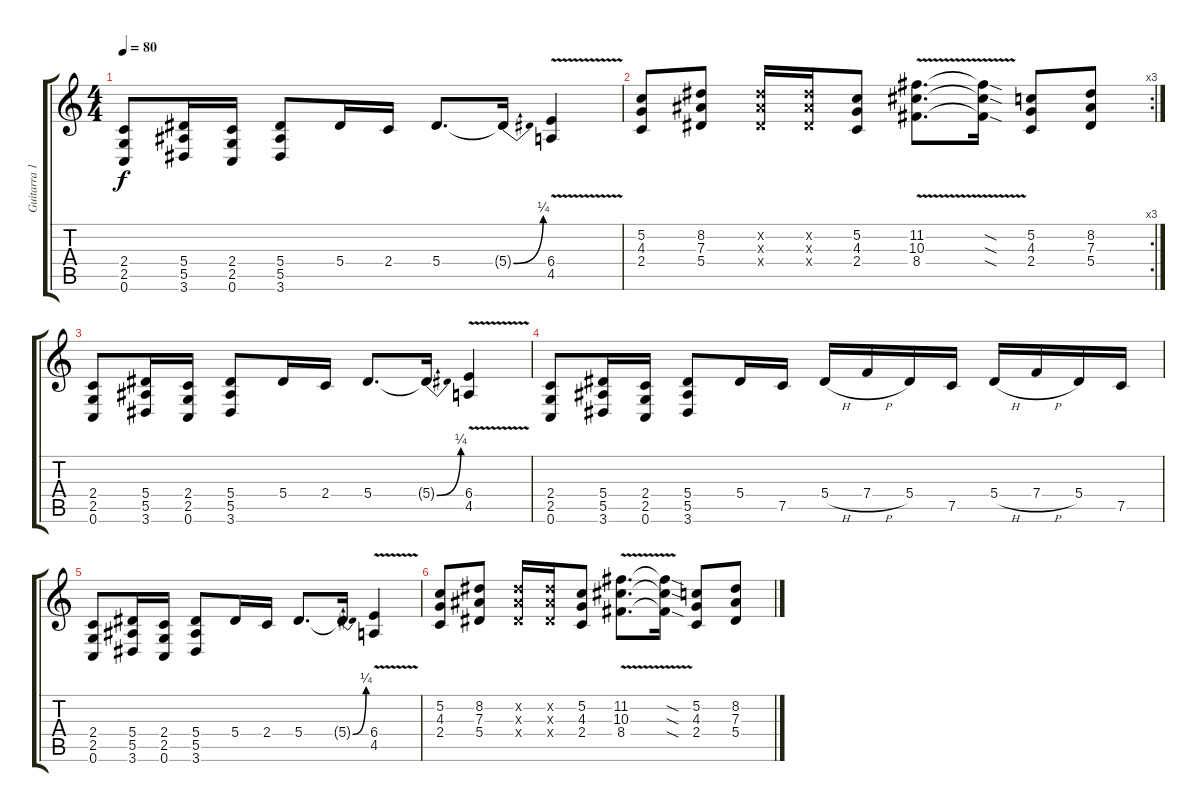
\track ("Guitarra 1" "Guitarra 1") {instrument distortionguitar}
\staff {score tabs}
\tuning (C4 G3 Eb3 Bb2 F2 C2) {hide}
\ts (4 4)
\tempo 80
\clef g2
\ks c
(2.4 2.5 0.6).8{dy f} (5.4 5.5 3.6).16 (2.4 2.5 0.6).16 (5.4 5.5 3.6).8 5.4.16 2.4.16 5.4.8{d} 5.4{be (bend 0 0 60 1) t}.16 (6.4{v} 4.5{v}).4 |
\rc 3
(5.2 4.3 2.4).8 (8.2 7.3 5.4).8 (8.2{x} 7.3{x} 5.4{x}).16 (8.2{x} 7.3{x} 5.4{x}).16 (5.2 4.3 2.4).8 (11.2{v} 10.3{v} 8.4{v}).8{d} (11.2{sod t} 10.3{sod t} 8.4{sod t}).16 (5.2 4.3 2.4).8 (8.2 7.3 5.4).8 |
(2.4 2.5 0.6).8 (5.4 5.5 3.6).16 (2.4 2.5 0.6).16 (5.4 5.5 3.6).8 5.4.16 2.4.16 5.4.8{d} 5.4{be (bend 0 0 60 1) t}.16 (6.4{v} 4.5{v}).4 |
(2.4 2.5 0.6).8 (5.4 5.5 3.6).16 (2.4 2.5 0.6).16 (5.4 5.5 3.6).8 5.4.16 7.5.16 5.4{h}.16 7.4{h}.16 5.4.16 7.5.16 5.4{h}.16 7.4{h}.16 5.4.16 7.5.16 |
(2.4 2.5 0.6).8 (5.4 5.5 3.6).16 (2.4 2.5 0.6).16 (5.4 5.5 3.6).8 5.4.16 2.4.16 5.4.8{d} 5.4{be (bend 0 0 60 1) t}.16 (6.4{v} 4.5{v}).4 |
(5.2 4.3 2.4).8 (8.2 7.3 5.4).8 (8.2{x} 7.3{x} 5.4{x}).16 (8.2{x} 7.3{x} 5.4{x}).16 (5.2 4.3 2.4).8 (11.2{v} 10.3{v} 8.4{v}).8{d} (11.2{sod t} 10.3{sod t} 8.4{sod t}).16 (5.2 4.3 2.4).8 (8.2 7.3 5.4).8
